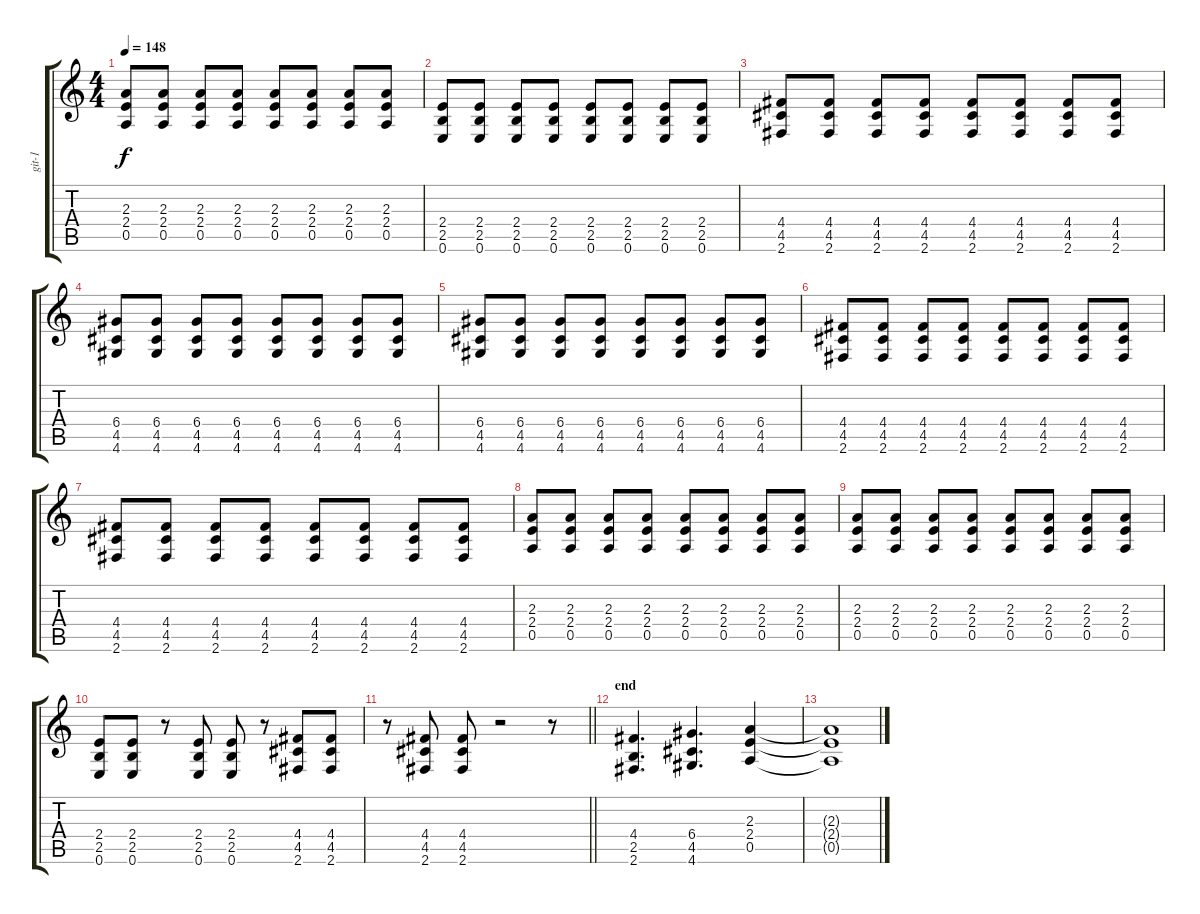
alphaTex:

\track ("git-1" "git-1") {instrument distortionguitar}
\staff {score tabs}
\tuning (E4 B3 G3 D3 A2 E2) {hide}
\ts (4 4)
\tempo 148
\clef g2
\ks c
(2.3 2.4 0.5).8{dy f} (2.3 2.4 0.5).8 (2.3 2.4 0.5).8 (2.3 2.4 0.5).8 (2.3 2.4 0.5).8 (2.3 2.4 0.5).8 (2.3 2.4 0.5).8 (2.3 2.4 0.5).8 |
(2.4 2.5 0.6).8 (2.4 2.5 0.6).8 (2.4 2.5 0.6).8 (2.4 2.5 0.6).8 (2.4 2.5 0.6).8 (2.4 2.5 0.6).8 (2.4 2.5 0.6).8 (2.4 2.5 0.6).8 |
(4.4 4.5 2.6).8 (4.4 4.5 2.6).8 (4.4 4.5 2.6).8 (4.4 4.5 2.6).8 (4.4 4.5 2.6).8 (4.4 4.5 2.6).8 (4.4 4.5 2.6).8 (4.4 4.5 2.6).8 |
(6.4 4.5 4.6).8 (6.4 4.5 4.6).8 (6.4 4.5 4.6).8 (6.4 4.5 4.6).8 (6.4 4.5 4.6).8 (6.4 4.5 4.6).8 (6.4 4.5 4.6).8 (6.4 4.5 4.6).8 |
(6.4 4.5 4.6).8 (6.4 4.5 4.6).8 (6.4 4.5 4.6).8 (6.4 4.5 4.6).8 (6.4 4.5 4.6).8 (6.4 4.5 4.6).8 (6.4 4.5 4.6).8 (6.4 4.5 4.6).8 |
(4.4 4.5 2.6).8 (4.4 4.5 2.6).8 (4.4 4.5 2.6).8 (4.4 4.5 2.6).8 (4.4 4.5 2.6).8 (4.4 4.5 2.6).8 (4.4 4.5 2.6).8 (4.4 4.5 2.6).8 |
(4.4 4.5 2.6).8 (4.4 4.5 2.6).8 (4.4 4.5 2.6).8 (4.4 4.5 2.6).8 (4.4 4.5 2.6).8 (4.4 4.5 2.6).8 (4.4 4.5 2.6).8 (4.4 4.5 2.6).8 |
(2.3 2.4 0.5).8 (2.3 2.4 0.5).8 (2.3 2.4 0.5).8 (2.3 2.4 0.5).8 (2.3 2.4 0.5).8 (2.3 2.4 0.5).8 (2.3 2.4 0.5).8 (2.3 2.4 0.5).8 |
(2.3 2.4 0.5).8 (2.3 2.4 0.5).8 (2.3 2.4 0.5).8 (2.3 2.4 0.5).8 (2.3 2.4 0.5).8 (2.3 2.4 0.5).8 (2.3 2.4 0.5).8 (2.3 2.4 0.5).8 |
(2.4 2.5 0.6).8 (2.4 2.5 0.6).8 r.8 (2.4 2.5 0.6).8 (2.4 2.5 0.6).8 r.8 (4.4 4.5 2.6).8 (4.4 4.5 2.6).8 |
\barLineRight lightlight
r.8 (4.4 4.5 2.6).8 (4.4 4.5 2.6).8 r.2 r.8 |
\section ("" "end")
(4.4 2.5 2.6).4{d} (6.4 4.5 4.6).4{d} (2.3 2.4 0.5).4 |
(2.3{t} 2.4{t} 0.5{t}).1
